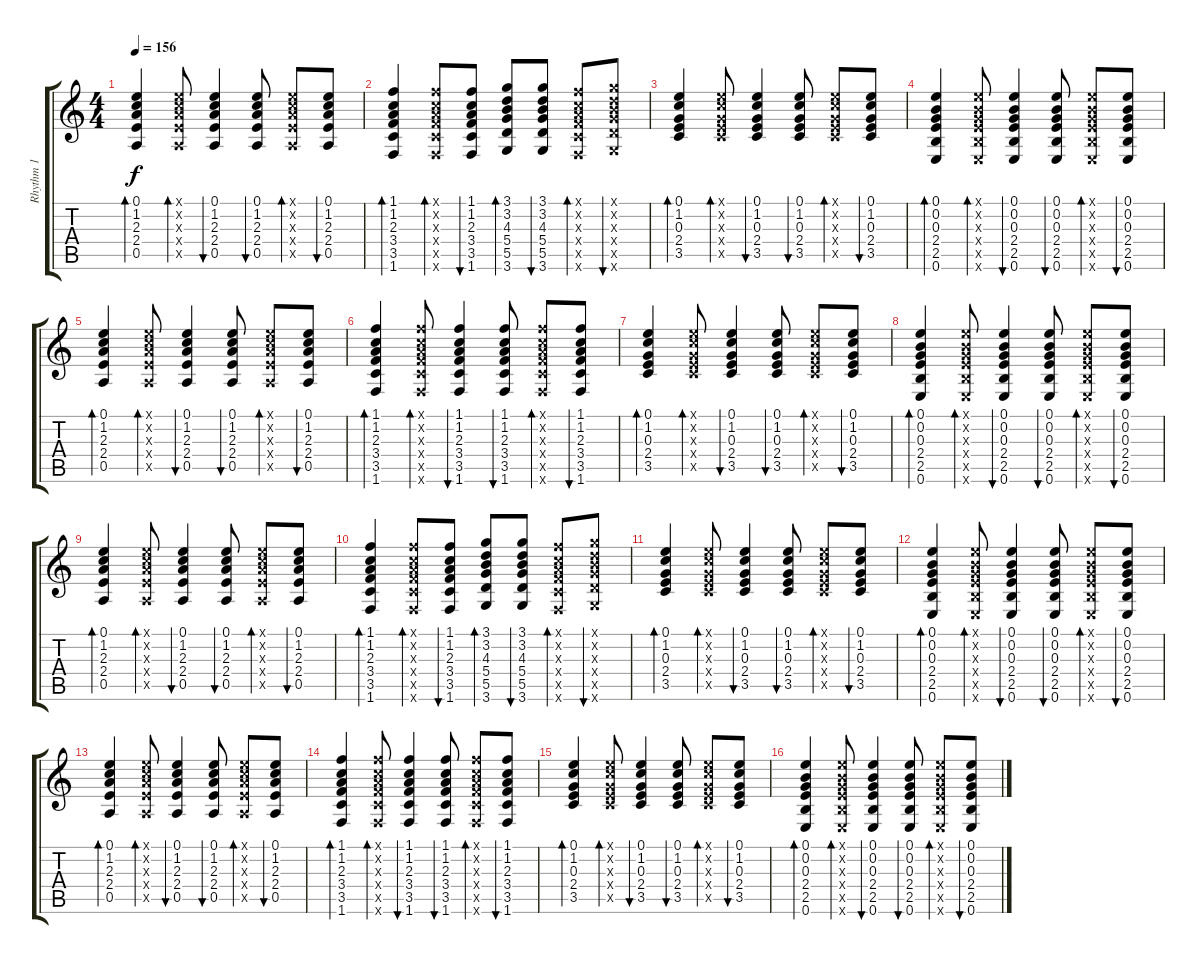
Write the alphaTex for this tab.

\track ("Rhythm 1" "Rhythm 1") {instrument acousticguitarsteel}
\staff {score tabs}
\tuning (E4 B3 G3 D3 A2 E2) {hide}
\ts (4 4)
\tempo 156
\clef g2
\ks c
(0.1 1.2 2.3 2.4 0.5).4{bd 60 dy f} (0.1{x} 1.2{x} 2.3{x} 2.4{x} 0.5{x}).8{bd 60} (0.1 1.2 2.3 2.4 0.5).4{bu 60} (0.1 1.2 2.3 2.4 0.5).8{bu 60} (0.1{x} 1.2{x} 2.3{x} 2.4{x} 0.5{x}).8{bd 60} (0.1 1.2 2.3 2.4 0.5).8{bu 60} |
(1.1 1.2 2.3 3.4 3.5 1.6).4{bd 60} (1.1{x} 1.2{x} 2.3{x} 3.4{x} 3.5{x} 1.6{x}).8{bd 60} (1.1 1.2 2.3 3.4 3.5 1.6).8{bu 60} (3.1 3.2 4.3 5.4 5.5 3.6).8{bd 60} (3.1 3.2 4.3 5.4 5.5 3.6).8{bu 60} (1.1{x} 1.2{x} 2.3{x} 3.4{x} 3.5{x} 1.6{x}).8{bd 60} (3.1{x} 3.2{x} 4.3{x} 5.4{x} 5.5{x} 3.6{x}).8{bu 60} |
(0.1 1.2 0.3 2.4 3.5).4{bd 60} (0.1{x} 1.2{x} 0.3{x} 2.4{x} 3.5{x}).8{bd 60} (0.1 1.2 0.3 2.4 3.5).4{bu 60} (0.1 1.2 0.3 2.4 3.5).8{bu 60} (0.1{x} 1.2{x} 0.3{x} 2.4{x} 3.5{x}).8{bd 60} (0.1 1.2 0.3 2.4 3.5).8{bu 60} |
(0.1 0.2 0.3 2.4 2.5 0.6).4{bd 60} (0.1{x} 0.2{x} 0.3{x} 2.4{x} 2.5{x} 0.6{x}).8{bd 60} (0.1 0.2 0.3 2.4 2.5 0.6).4{bu 60} (0.1 0.2 0.3 2.4 2.5 0.6).8{bu 60} (0.1{x} 0.2{x} 0.3{x} 2.4{x} 2.5{x} 0.6{x}).8{bd 60} (0.1 0.2 0.3 2.4 2.5 0.6).8{bu 60} |
(0.1 1.2 2.3 2.4 0.5).4{bd 60} (0.1{x} 1.2{x} 2.3{x} 2.4{x} 0.5{x}).8{bd 60} (0.1 1.2 2.3 2.4 0.5).4{bu 60} (0.1 1.2 2.3 2.4 0.5).8{bu 60} (0.1{x} 1.2{x} 2.3{x} 2.4{x} 0.5{x}).8{bd 60} (0.1 1.2 2.3 2.4 0.5).8{bu 60} |
(1.1 1.2 2.3 3.4 3.5 1.6).4{bd 60} (1.1{x} 1.2{x} 2.3{x} 3.4{x} 3.5{x} 1.6{x}).8{bd 60} (1.1 1.2 2.3 3.4 3.5 1.6).4{bu 60} (1.1 1.2 2.3 3.4 3.5 1.6).8{bu 60} (1.1{x} 1.2{x} 2.3{x} 3.4{x} 3.5{x} 1.6{x}).8{bd 60} (1.1 1.2 2.3 3.4 3.5 1.6).8{bu 60} |
(0.1 1.2 0.3 2.4 3.5).4{bd 60} (0.1{x} 1.2{x} 0.3{x} 2.4{x} 3.5{x}).8{bd 60} (0.1 1.2 0.3 2.4 3.5).4{bu 60} (0.1 1.2 0.3 2.4 3.5).8{bu 60} (0.1{x} 1.2{x} 0.3{x} 2.4{x} 3.5{x}).8{bd 60} (0.1 1.2 0.3 2.4 3.5).8{bu 60} |
(0.1 0.2 0.3 2.4 2.5 0.6).4{bd 60} (0.1{x} 0.2{x} 0.3{x} 2.4{x} 2.5{x} 0.6{x}).8{bd 60} (0.1 0.2 0.3 2.4 2.5 0.6).4{bu 60} (0.1 0.2 0.3 2.4 2.5 0.6).8{bu 60} (0.1{x} 0.2{x} 0.3{x} 2.4{x} 2.5{x} 0.6{x}).8{bd 60} (0.1 0.2 0.3 2.4 2.5 0.6).8{bu 60} |
(0.1 1.2 2.3 2.4 0.5).4{bd 60} (0.1{x} 1.2{x} 2.3{x} 2.4{x} 0.5{x}).8{bd 60} (0.1 1.2 2.3 2.4 0.5).4{bu 60} (0.1 1.2 2.3 2.4 0.5).8{bu 60} (0.1{x} 1.2{x} 2.3{x} 2.4{x} 0.5{x}).8{bd 60} (0.1 1.2 2.3 2.4 0.5).8{bu 60} |
(1.1 1.2 2.3 3.4 3.5 1.6).4{bd 60} (1.1{x} 1.2{x} 2.3{x} 3.4{x} 3.5{x} 1.6{x}).8{bd 60} (1.1 1.2 2.3 3.4 3.5 1.6).8{bu 60} (3.1 3.2 4.3 5.4 5.5 3.6).8{bd 60} (3.1 3.2 4.3 5.4 5.5 3.6).8{bu 60} (1.1{x} 1.2{x} 2.3{x} 3.4{x} 3.5{x} 1.6{x}).8{bd 60} (3.1{x} 3.2{x} 4.3{x} 5.4{x} 5.5{x} 3.6{x}).8{bu 60} |
(0.1 1.2 0.3 2.4 3.5).4{bd 60 volume 5} (0.1{x} 1.2{x} 0.3{x} 2.4{x} 3.5{x}).8{bd 60} (0.1 1.2 0.3 2.4 3.5).4{bu 60} (0.1 1.2 0.3 2.4 3.5).8{bu 60} (0.1{x} 1.2{x} 0.3{x} 2.4{x} 3.5{x}).8{bd 60} (0.1 1.2 0.3 2.4 3.5).8{bu 60} |
(0.1 0.2 0.3 2.4 2.5 0.6).4{bd 60} (0.1{x} 0.2{x} 0.3{x} 2.4{x} 2.5{x} 0.6{x}).8{bd 60} (0.1 0.2 0.3 2.4 2.5 0.6).4{bu 60} (0.1 0.2 0.3 2.4 2.5 0.6).8{bu 60} (0.1{x} 0.2{x} 0.3{x} 2.4{x} 2.5{x} 0.6{x}).8{bd 60} (0.1 0.2 0.3 2.4 2.5 0.6).8{bu 60} |
(0.1 1.2 2.3 2.4 0.5).4{bd 60} (0.1{x} 1.2{x} 2.3{x} 2.4{x} 0.5{x}).8{bd 60} (0.1 1.2 2.3 2.4 0.5).4{bu 60} (0.1 1.2 2.3 2.4 0.5).8{bu 60} (0.1{x} 1.2{x} 2.3{x} 2.4{x} 0.5{x}).8{bd 60} (0.1 1.2 2.3 2.4 0.5).8{bu 60} |
(1.1 1.2 2.3 3.4 3.5 1.6).4{bd 60} (1.1{x} 1.2{x} 2.3{x} 3.4{x} 3.5{x} 1.6{x}).8{bd 60} (1.1 1.2 2.3 3.4 3.5 1.6).4{bu 60} (1.1 1.2 2.3 3.4 3.5 1.6).8{bu 60} (1.1{x} 1.2{x} 2.3{x} 3.4{x} 3.5{x} 1.6{x}).8{bd 60} (1.1 1.2 2.3 3.4 3.5 1.6).8{bu 60} |
(0.1 1.2 0.3 2.4 3.5).4{bd 60 volume 3} (0.1{x} 1.2{x} 0.3{x} 2.4{x} 3.5{x}).8{bd 60} (0.1 1.2 0.3 2.4 3.5).4{bu 60} (0.1 1.2 0.3 2.4 3.5).8{bu 60} (0.1{x} 1.2{x} 0.3{x} 2.4{x} 3.5{x}).8{bd 60} (0.1 1.2 0.3 2.4 3.5).8{bu 60} |
(0.1 0.2 0.3 2.4 2.5 0.6).4{bd 60} (0.1{x} 0.2{x} 0.3{x} 2.4{x} 2.5{x} 0.6{x}).8{bd 60} (0.1 0.2 0.3 2.4 2.5 0.6).4{bu 60} (0.1 0.2 0.3 2.4 2.5 0.6).8{bu 60} (0.1{x} 0.2{x} 0.3{x} 2.4{x} 2.5{x} 0.6{x}).8{bd 60} (0.1 0.2 0.3 2.4 2.5 0.6).8{bu 60}
